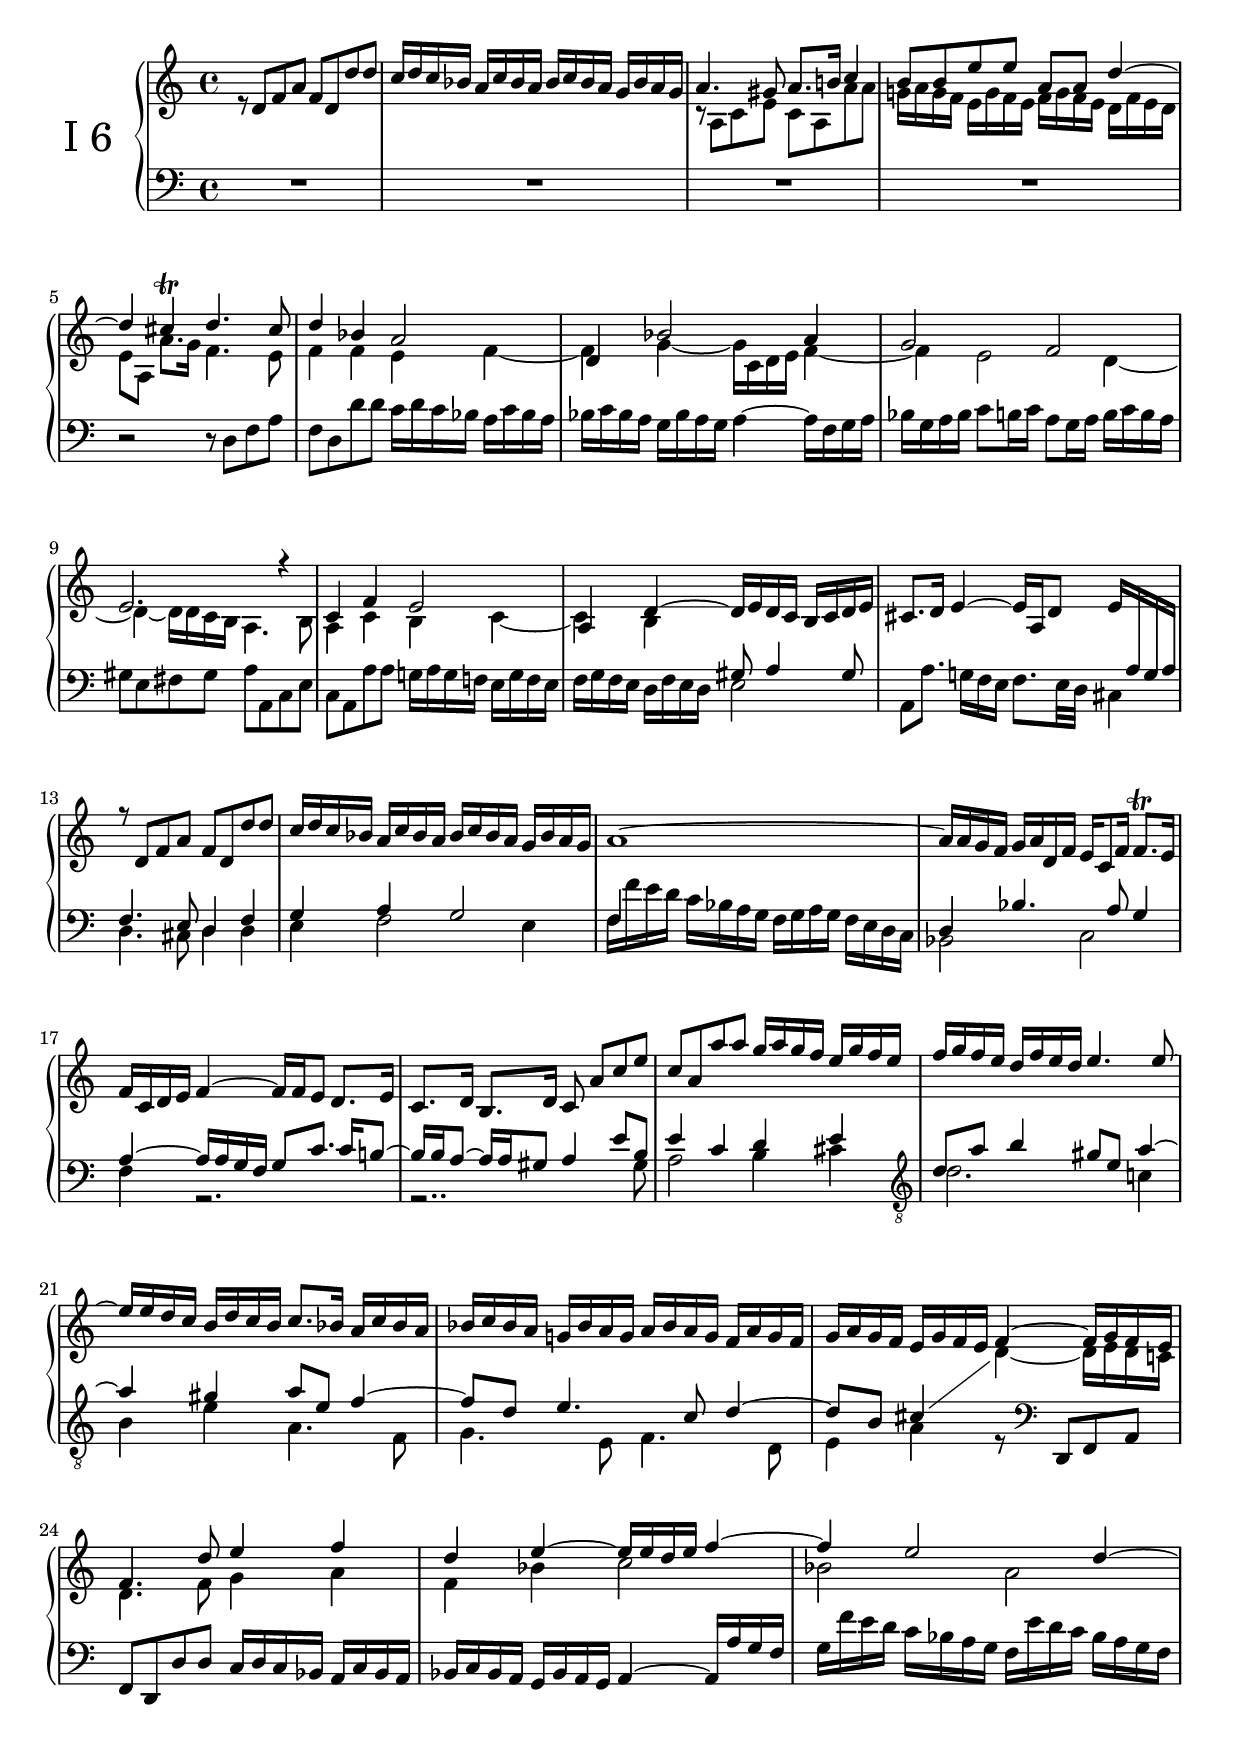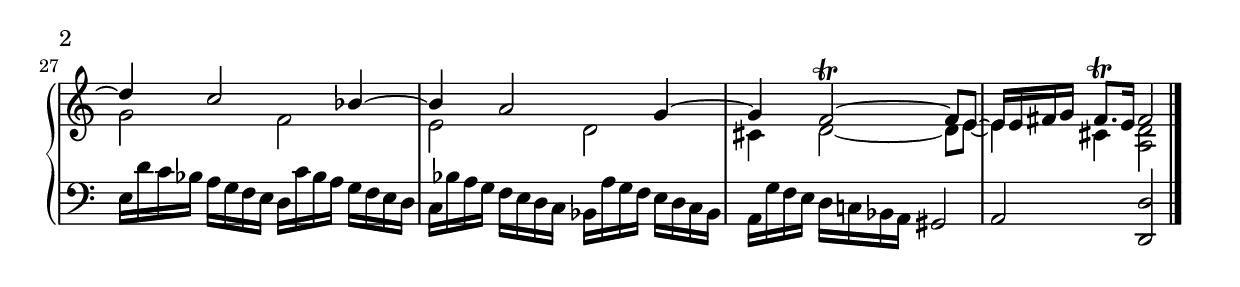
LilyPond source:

soprvi = \relative c'
{
	\voiceTwo
	r8 \voiceOne d f a f d d' d |
	c16 d c bes a c bes a bes c bes a g bes a g | 
	a4. gis8 a8. b16 c4 |
	b8 b e e a, a d4 ~ |
	d cis\trill d4. cis8 |
	d4 bes a2 |
	d,4  bes'2 a4 |
	g2 f |
	e2. r4 |
	c f e2 |
	a,4 d ~ d16 e d c b c d e |
	s1 |
	r8 d f a f d d' d |
	c16 d c bes a c bes a bes c bes a g bes a g |
	a1~ |
	a16 a g f g a d, f e c8 f16 f8.\trill e16 |
	f16 c d e   f4~  f16 f16 e8 d8. e16 |
	c8. d16 b8. d16 c8 a'[ c e]  |
	c a a' a g16 a g f e g f e |
	f g f e d f e d e4. e8~ |
	e16 e d c b d c b c8. bes16 a c bes a |
	bes c bes a g bes a g a bes a g f a g f |
	g a g f e g f e f4~f16 g f e |
	f4. d'8 e4 f |
	d e~e16 e d e f4~ |
	f e2 d4 ~ |
	d c2 bes4 ~ |
	bes a2 g4 ~|
	g f2\trill ~ f8 e~|
	e16 e fis g fis8.\trill e16 fis2 \bar "|."
}

altovi = \relative c'
{
	s1 s1 |
	 \voiceTwo
	r8 a c e c a a' a |
	g16 a g f e g f e f g f e d f e d |
	e8 a,8 a'8. g16 f4. e8 |
	f4 f e f~ |
	f g ~ g16 c, d e f4 ~|
	f e2 d4~ |
	d~d16 d c b a4. b8 |
	a4 c b c~|
	c b \change Staff = "down" \voiceOne gis8 a4 gis8 |
	\change Staff = "up"
	cis8. d16 e4~e16 a, d8 e16 \change Staff = "down" \voiceOne a, g a |
	f4. e8 d4 f |
	g a g2 |
	f4 s2.
	d4 bes'4. a8 g4 |
	a ~ a16 a g f g8 c8. c16 b8 ~|
	b16 b a8 ~ a16 a16 gis8 a4 e'8 b|
	e4 c d e | 
	d8 a' b4 gis8 e a4 ~|
	a gis a8 e f4 ~|
	f8 d e4. c8 d4 ~|
	\showStaffSwitch
	d8 b cis4 \change Staff = "up" \voiceTwo d~d16 e d c |
	d4. f8 g4 a |
	f bes c2 |
	bes a |
	g f |
	e d |
	cis4 d2~d8 e~|
	e4 cis <d a>2 \bar "|."
}

bassvi = \relative c
{
	\clef bass
	R1 R1 R1 R1 |
	r2 r8 d f a |
	f d d' d c16 d c bes a c bes a |
	bes c bes a g bes a g a4~ a16 f g a |
	bes g a bes c8 b16 c a8 g16 a b c b a |
	gis8 e fis gis a8 a, c e c a a' a g16 a g f e g f e |
	f g f e d f e d e2 |
	a,8 a'8. g16 f e f8. e32 d \voiceTwo cis4 |
	d4. cis8 d4 d |
	e f2 e4 |
	f16 f' e d c bes a g f g a g f e d c |
	bes2 c |
	f4 r2. |
	r2.. \voiceTwo gis8 |
	a2 b4 cis |
	\clef "treble_8"
	d2. c4 |
	b e a,4. f8 |
	g4. e8 f4. d8 |
	e4 a r8 \clef bass \voiceOne d,, f a |
	f d d' d c16 d c bes a c bes a |
	bes c bes a g bes a g a4~a16 a' g f  \voiceTwo  |
	g f'e d c bes a g f e' d c bes a g f |
	e d' c bes a g f e d c' bes a g f e d |
	c bes' a g f e d c bes a' g f e d c bes |
	a g' f e d c bes a \voiceOne gis2 |
	a <d d,> \bar "|."
}



\include "merge.ly"
\score
{

	\new PianoStaff <<
		\accidentalStyle "piano"

		\set PianoStaff.instrumentName = # "Ⅰ 6"
		\new Staff = "up" << { \new Voice { \voiceOne \soprvi } } \\ { \new Voice { \altovi} } >>
		\new Staff = "down" << { \bassvi } >>
	>>
	\layout  
	{
		\context { \PianoStaff \override InstrumentName #'font-size = #5  }
		\context { \Staff \consists #merge-rests-engraver }
		\context { \Staff \consists #merge-mmrests-engraver }
		\context 
		{
			\Score
			\override SpacingSpanner.common-shortest-duration = #(ly:make-moment 1/4)
		}
	}
	\midi {\tempo 4=100}
}
